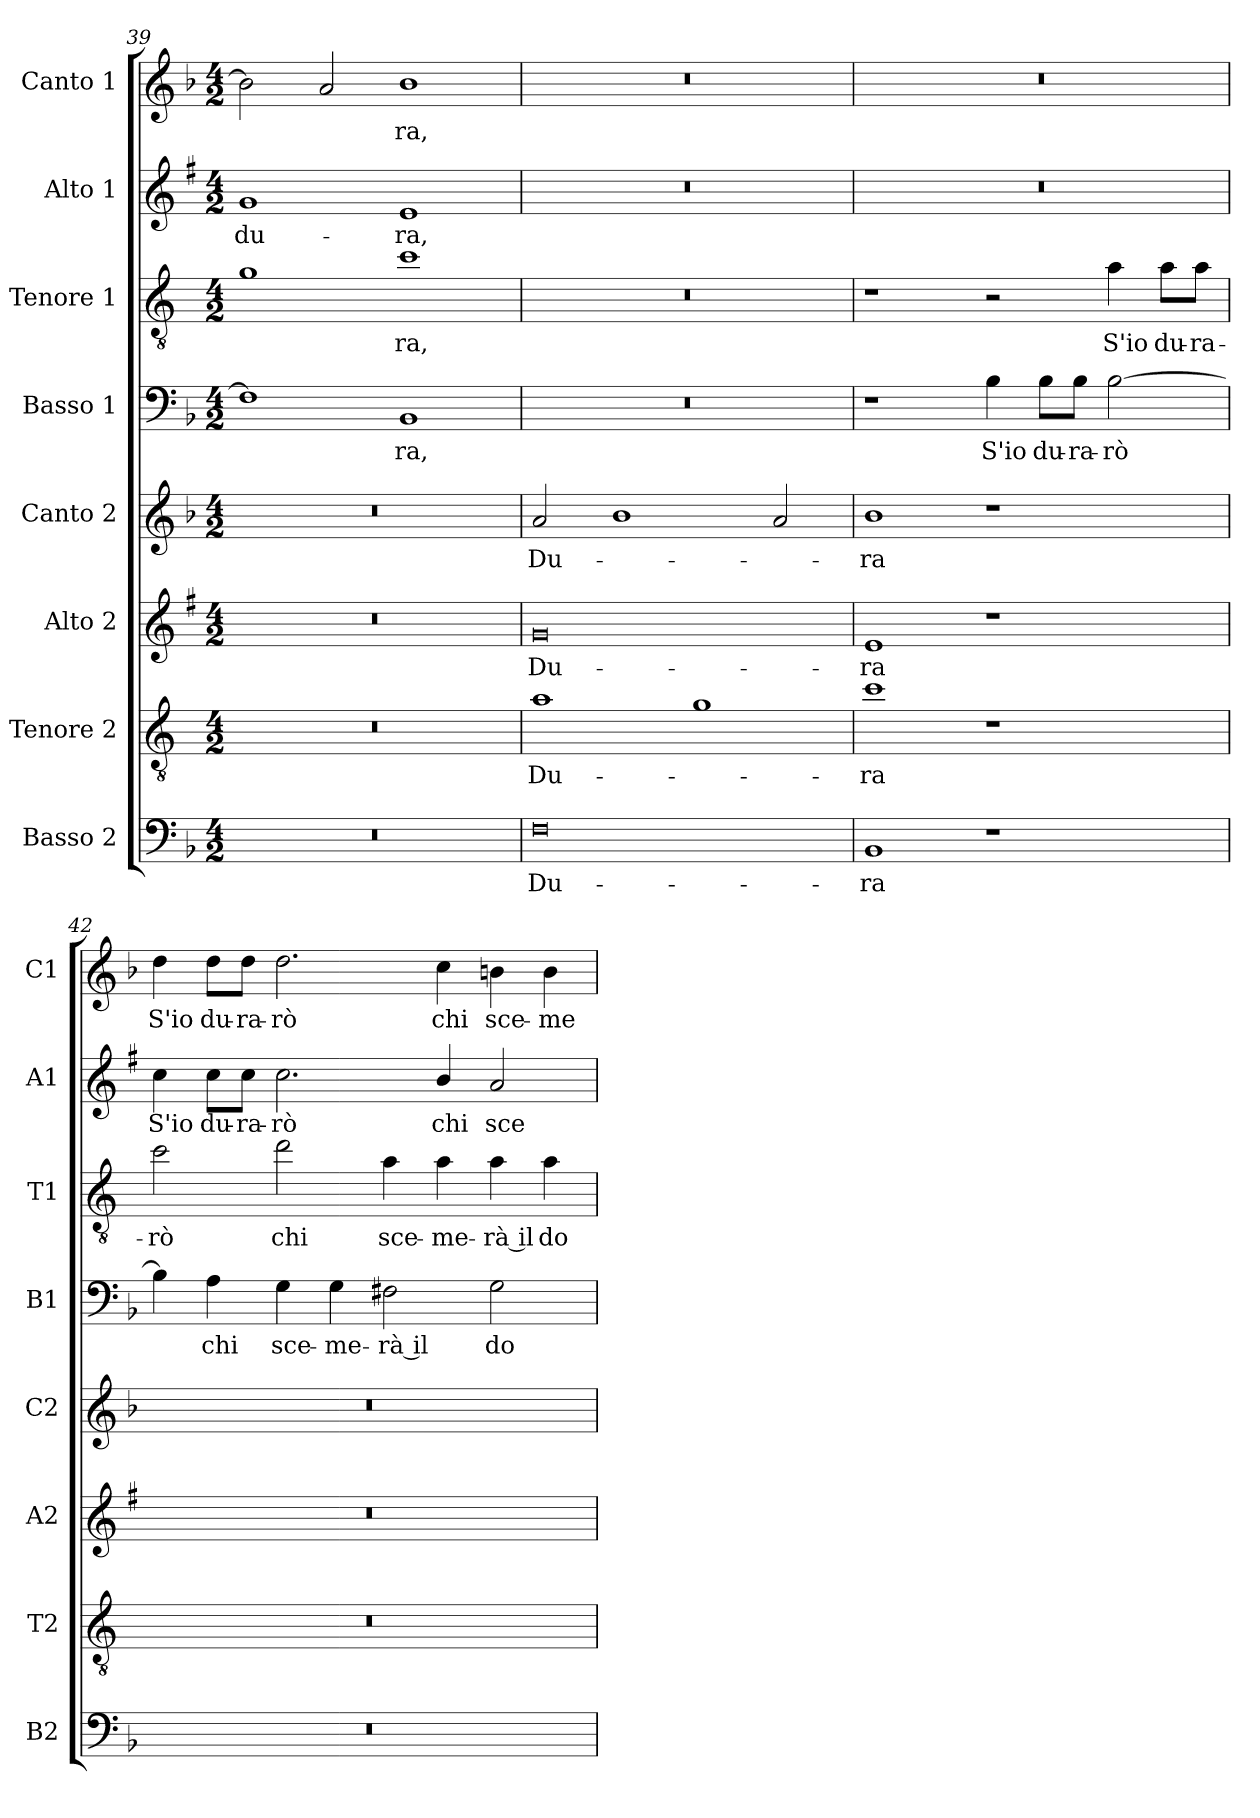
**kern	**text	**kern	**text	**kern	**text	**kern	**text	**kern	**text	**kern	**text	**kern	**text	**kern	**text
*part8	*part8	*part7	*part7	*part6	*part6	*part5	*part5	*part4	*part4	*part3	*part3	*part2	*part2	*part1	*part1
*staff8	*staff8	*staff7	*staff7	*staff6	*staff6	*staff5	*staff5	*staff4	*staff4	*staff3	*staff3	*staff2	*staff2	*staff1	*staff1
*I"Basso 2	*	*I"Tenore 2	*	*I"Alto 2	*	*I"Canto 2	*	*I"Basso 1	*	*I"Tenore 1	*	*I"Alto 1	*	*I"Canto 1	*
*I'B2	*	*I'T2	*	*I'A2	*	*I'C2	*	*I'B1	*	*I'T1	*	*I'A1	*	*I'C1	*
!!LO:LB:g=z
*clefF4	*	*clefGv2	*	*clefG2	*	*clefG2	*	*clefF4	*	*clefGv2	*	*clefG2	*	*clefG2	*
*	*	*ITrd4c7	*	*ITrd1c2	*	*	*	*	*	*ITrd4c7	*	*ITrd1c2	*	*	*
*k[b-]	*	*k[b-]	*	*k[b-]	*	*k[b-]	*	*k[b-]	*	*k[b-]	*	*k[b-]	*	*k[b-]	*
*F:	*	*F:	*	*F:	*	*F:	*	*F:	*	*F:	*	*F:	*	*F:	*
*M4/2	*	*M4/2	*	*M4/2	*	*M4/2	*	*M4/2	*	*M4/2	*	*M4/2	*	*M4/2	*
=39	=39	=39	=39	=39	=39	=39	=39	=39	=39	=39	=39	=39	=39	=39	=39
!	!	!	!	!	!	!	!	!	!	!	!	!	!LO:LY:b	!	!
0r	.	0r	.	0r	.	0r	.	1F]	.	1c	.	1f	-du-	2b-\]	.
.	.	.	.	.	.	.	.	.	.	.	.	.	.	2a/	.
!	!	!	!	!	!	!	!	!	!LO:LY:b	!	!LO:LY:b	!	!LO:LY:b	!	!LO:LY:b
.	.	.	.	.	.	.	.	1BB-	-ra,	1f	-ra,	1d	-ra,	1b-	-ra,
=40	=40	=40	=40	=40	=40	=40	=40	=40	=40	=40	=40	=40	=40	=40	=40
!	!LO:LY:b	!	!LO:LY:b	!	!LO:LY:b	!	!LO:LY:b	!	!	!	!	!	!	!	!
0F	Du-	1d	Du-	0f	Du-	2a/	Du-	0r	.	0r	.	0r	.	0r	.
.	.	.	.	.	.	1b-	.	.	.	.	.	.	.	.	.
.	.	1c	.	.	.	.	.	.	.	.	.	.	.	.	.
.	.	.	.	.	.	2a/	.	.	.	.	.	.	.	.	.
=41	=41	=41	=41	=41	=41	=41	=41	=41	=41	=41	=41	=41	=41	=41	=41
!	!LO:LY:b	!	!LO:LY:b	!	!LO:LY:b	!	!LO:LY:b	!	!	!	!	!	!	!	!
1BB-	-ra	1f	-ra	1d	-ra	1b-	-ra	1r	.	1r	.	0r	.	0r	.
!	!	!	!	!	!	!	!	!	!LO:LY:b	!	!	!	!	!	!
1r	.	1r	.	1r	.	1r	.	4B-\	S'io	2r	.	.	.	.	.
!	!	!	!	!	!	!	!	!	!LO:LY:b	!	!	!	!	!	!
.	.	.	.	.	.	.	.	8B-\L	du-	.	.	.	.	.	.
!	!	!	!	!	!	!	!	!	!LO:LY:b	!	!	!	!	!	!
.	.	.	.	.	.	.	.	8B-\J	-ra-	.	.	.	.	.	.
!	!	!	!	!	!	!	!	!	!LO:LY:b	!	!LO:LY:b	!	!	!	!
.	.	.	.	.	.	.	.	[2B-\	-rò	4d\	S'io	.	.	.	.
!	!	!	!	!	!	!	!	!	!	!	!LO:LY:b	!	!	!	!
.	.	.	.	.	.	.	.	.	.	8d\L	du-	.	.	.	.
!	!	!	!	!	!	!	!	!	!	!	!LO:LY:b	!	!	!	!
.	.	.	.	.	.	.	.	.	.	8d\J	-ra-	.	.	.	.
=42	=42	=42	=42	=42	=42	=42	=42	=42	=42	=42	=42	=42	=42	=42	=42
!	!	!	!	!	!	!	!	!	!	!	!LO:LY:b	!	!LO:LY:b	!	!LO:LY:b
0r	.	0r	.	0r	.	0r	.	4B-\]	.	2f\	-rò	4b-\	S'io	4dd\	S'io
!	!	!	!	!	!	!	!	!	!LO:LY:b	!	!	!	!LO:LY:b	!	!LO:LY:b
.	.	.	.	.	.	.	.	4A\	chi	.	.	8b-\L	du-	8dd\L	du-
!	!	!	!	!	!	!	!	!	!	!	!	!	!LO:LY:b	!	!LO:LY:b
.	.	.	.	.	.	.	.	.	.	.	.	8b-\J	-ra-	8dd\J	-ra-
!	!	!	!	!	!	!	!	!	!LO:LY:b	!	!LO:LY:b	!	!LO:LY:b	!	!LO:LY:b
.	.	.	.	.	.	.	.	4G\	sce-	2g\	chi	2.b-\	-rò	2.dd\	-rò
!	!	!	!	!	!	!	!	!	!LO:LY:b	!	!	!	!	!	!
.	.	.	.	.	.	.	.	4G\	-me-	.	.	.	.	.	.
!	!	!	!	!	!	!	!	!	!LO:LY:b	!	!LO:LY:b	!	!	!	!
.	.	.	.	.	.	.	.	2F#X\	-rà il	4d\	sce-	.	.	.	.
!	!	!	!	!	!	!	!	!	!	!	!LO:LY:b	!	!LO:LY:b	!	!LO:LY:b
.	.	.	.	.	.	.	.	.	.	4d\	-me-	4a/	chi	4cc\	chi
!	!	!	!	!	!	!	!	!	!LO:LY:b	!	!LO:LY:b	!	!LO:LY:b	!	!LO:LY:b
.	.	.	.	.	.	.	.	2G\	do-	4d\	-rà il	2g/	sce-	4bn\	sce-
!	!	!	!	!	!	!	!	!	!	!	!LO:LY:b	!	!	!	!LO:LY:b
.	.	.	.	.	.	.	.	.	.	4d\	do-	.	.	4b\	-me-
=	=	=	=	=	=	=	=	=	=	=	=	=	=	=	=
*-	*-	*-	*-	*-	*-	*-	*-	*-	*-	*-	*-	*-	*-	*-	*-
